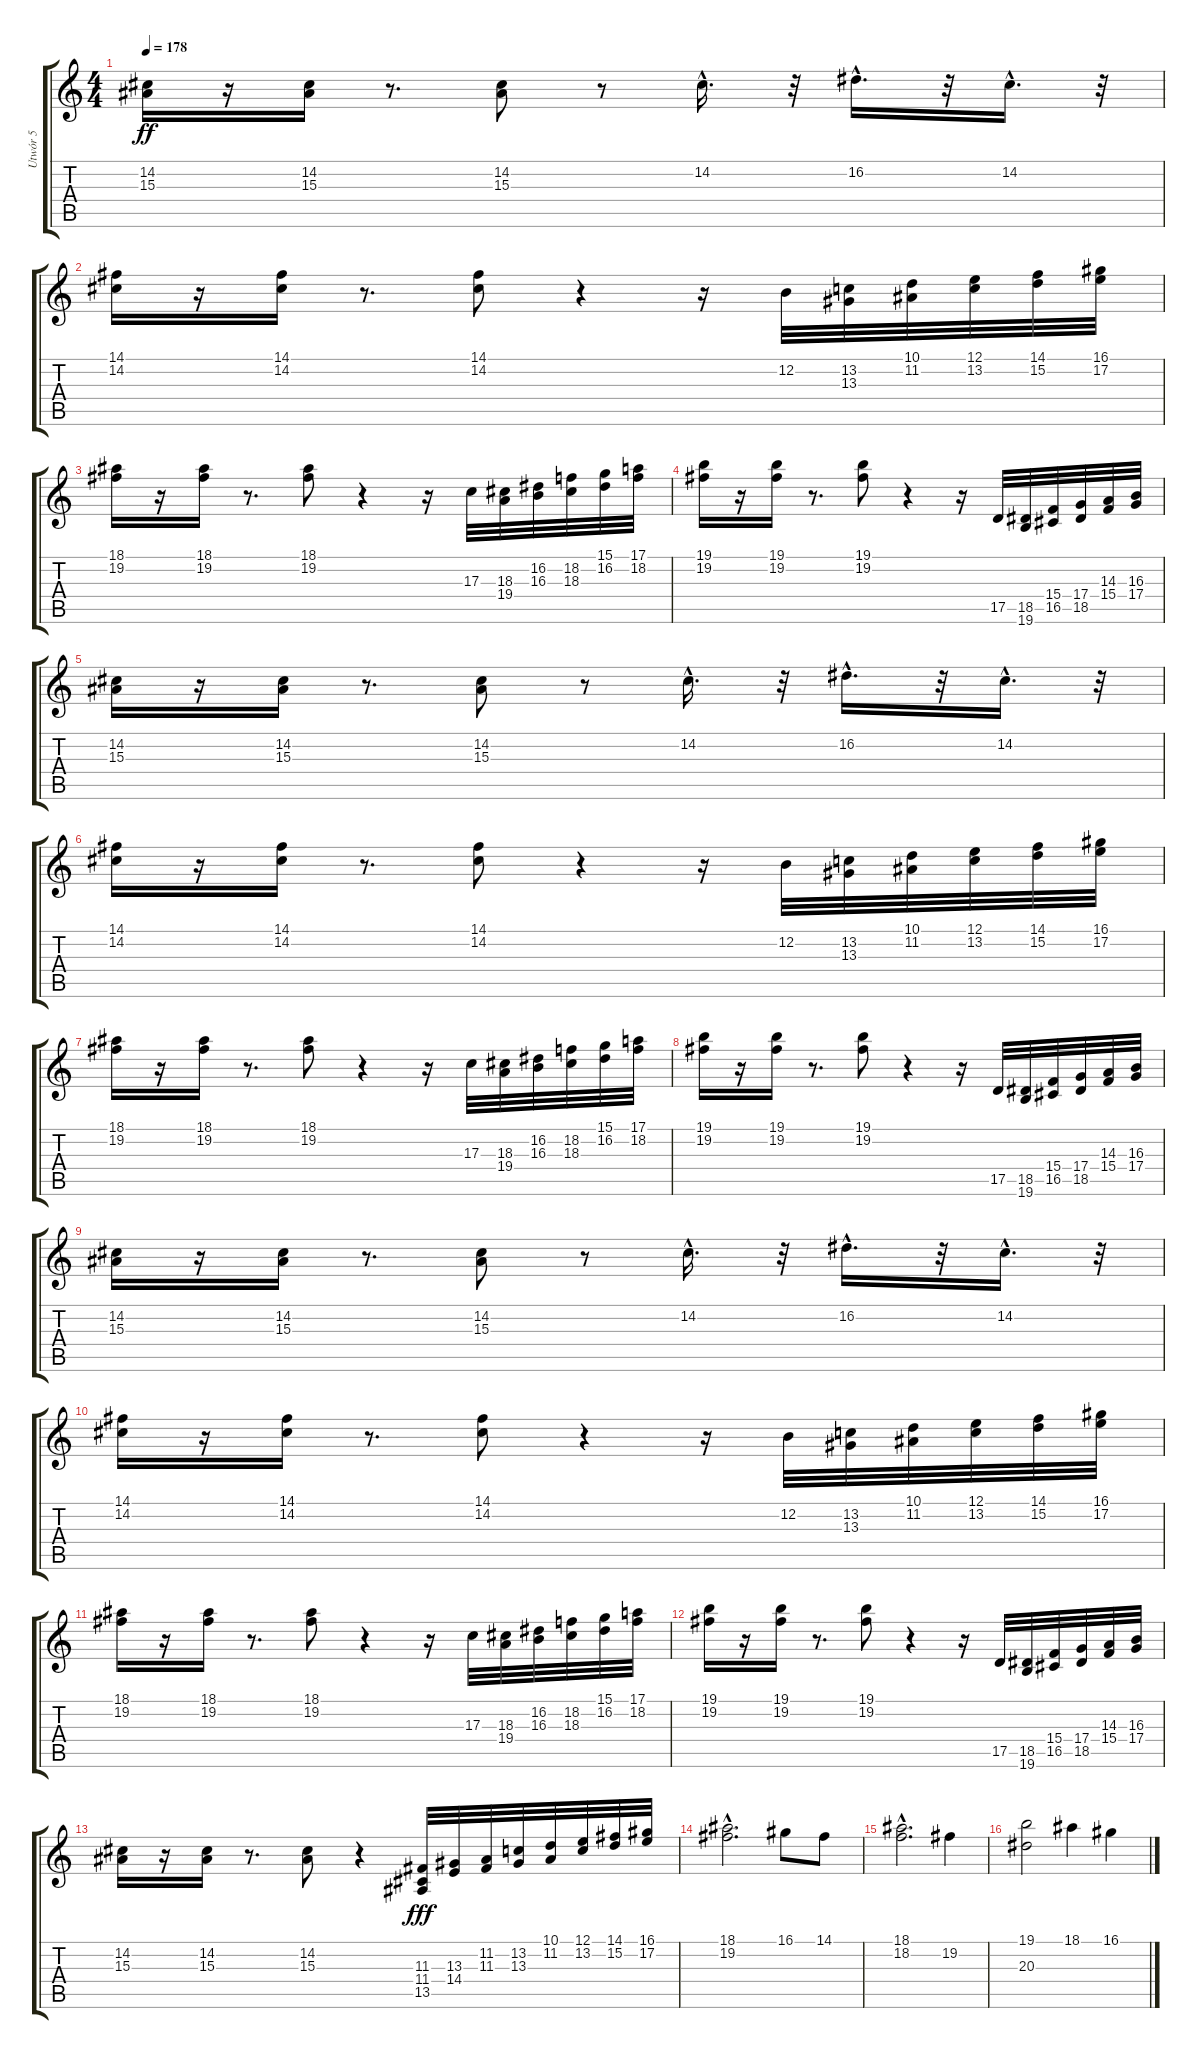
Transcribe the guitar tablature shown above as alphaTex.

\track ("Utwór 5" "Utwór 5") {instrument drawbarorgan}
\staff {score tabs}
\tuning (E4 B3 G3 D3 A2 E2) {hide}
\ts (4 4)
\tempo 178
\clef g2
\ks c
(14.2 15.3).16{dy ff} r.16 (14.2 15.3).16 r.8{d} (14.2 15.3).8 r.8 14.2{hac}.16{d} r.32 16.2{hac}.16{d} r.32 14.2{hac}.16{d} r.32 |
(14.1 14.2).16 r.16 (14.1 14.2).16 r.8{d} (14.1 14.2).8 r.4 r.16 12.2.32 (13.2 13.3).32 (10.1 11.2).32 (12.1 13.2).32 (14.1 15.2).32 (16.1 17.2).32 |
(18.1 19.2).16 r.16 (18.1 19.2).16 r.8{d} (18.1 19.2).8 r.4 r.16 17.3.32 (18.3 19.4).32 (16.2 16.3).32 (18.2 18.3).32 (15.1 16.2).32 (17.1 18.2).32 |
(19.1 19.2).16 r.16 (19.1 19.2).16 r.8{d} (19.1 19.2).8 r.4 r.16 17.5.32 (18.5 19.6).32 (15.4 16.5).32 (17.4 18.5).32 (14.3 15.4).32 (16.3 17.4).32 |
(14.2 15.3).16 r.16 (14.2 15.3).16 r.8{d} (14.2 15.3).8 r.8 14.2{hac}.16{d} r.32 16.2{hac}.16{d} r.32 14.2{hac}.16{d} r.32 |
(14.1 14.2).16 r.16 (14.1 14.2).16 r.8{d} (14.1 14.2).8 r.4 r.16 12.2.32 (13.2 13.3).32 (10.1 11.2).32 (12.1 13.2).32 (14.1 15.2).32 (16.1 17.2).32 |
(18.1 19.2).16 r.16 (18.1 19.2).16 r.8{d} (18.1 19.2).8 r.4 r.16 17.3.32 (18.3 19.4).32 (16.2 16.3).32 (18.2 18.3).32 (15.1 16.2).32 (17.1 18.2).32 |
(19.1 19.2).16 r.16 (19.1 19.2).16 r.8{d} (19.1 19.2).8 r.4 r.16 17.5.32 (18.5 19.6).32 (15.4 16.5).32 (17.4 18.5).32 (14.3 15.4).32 (16.3 17.4).32 |
(14.2 15.3).16 r.16 (14.2 15.3).16 r.8{d} (14.2 15.3).8 r.8 14.2{hac}.16{d} r.32 16.2{hac}.16{d} r.32 14.2{hac}.16{d} r.32 |
(14.1 14.2).16 r.16 (14.1 14.2).16 r.8{d} (14.1 14.2).8 r.4 r.16 12.2.32 (13.2 13.3).32 (10.1 11.2).32 (12.1 13.2).32 (14.1 15.2).32 (16.1 17.2).32 |
(18.1 19.2).16 r.16 (18.1 19.2).16 r.8{d} (18.1 19.2).8 r.4 r.16 17.3.32 (18.3 19.4).32 (16.2 16.3).32 (18.2 18.3).32 (15.1 16.2).32 (17.1 18.2).32 |
(19.1 19.2).16 r.16 (19.1 19.2).16 r.8{d} (19.1 19.2).8 r.4 r.16 17.5.32 (18.5 19.6).32 (15.4 16.5).32 (17.4 18.5).32 (14.3 15.4).32 (16.3 17.4).32 |
(14.2 15.3).16 r.16 (14.2 15.3).16 r.8{d} (14.2 15.3).8 r.4 (11.3 11.4 13.5).32{dy fff} (13.3 14.4).32 (11.2 11.3).32 (13.2 13.3).32 (10.1 11.2).32 (12.1 13.2).32 (14.1 15.2).32 (16.1 17.2).32 |
(18.1{hac} 19.2{hac}).2{d} 16.1.8 14.1.8 |
(18.1{hac} 18.2{hac}).2{d} 19.2.4 |
(19.1 20.3).2 18.1.4 16.1.4
